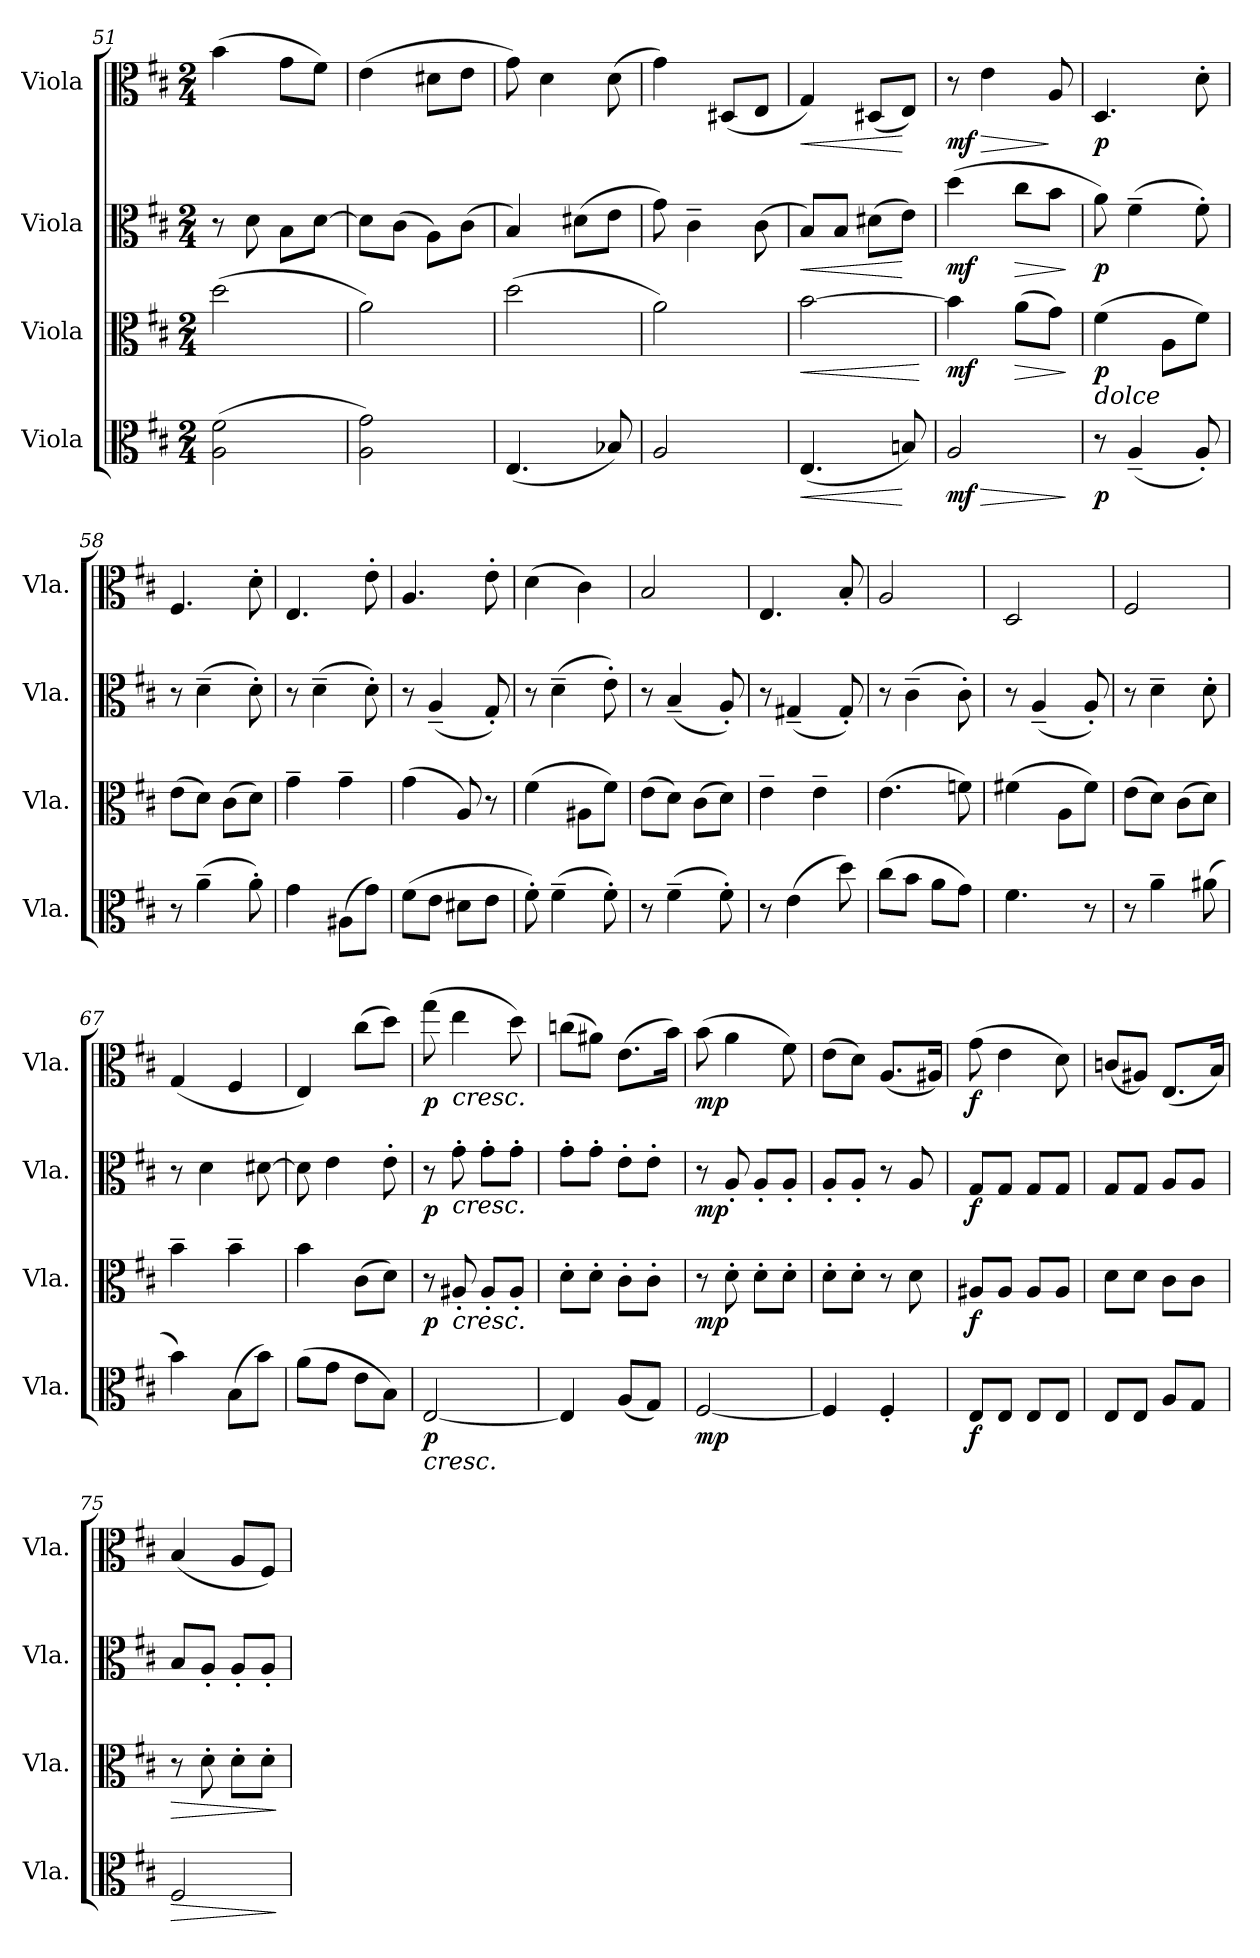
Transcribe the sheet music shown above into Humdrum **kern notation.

**kern	**dynam	**kern	**dynam	**kern	**dynam	**kern	**dynam
*part4	*part4	*part3	*part3	*part2	*part2	*part1	*part1
*staff4	*staff4	*staff3	*staff3	*staff2	*staff2	*staff1	*staff1
*I"Viola	*	*I"Viola	*	*I"Viola	*	*I"Viola	*
*I'Vla.	*	*I'Vla.	*	*I'Vla.	*	*I'Vla.	*
*clefC3	*	*clefC3	*	*clefC3	*	*clefC3	*
*k[f#c#]	*	*k[f#c#]	*	*k[f#c#]	*	*k[f#c#]	*
*M2/4	*	*M2/4	*	*M2/4	*	*M2/4	*
=51	=51	=51	=51	=51	=51	=51	=51
(2A\ 2f#\	.	(2dd\	.	8r	.	(4b\	.
.	.	.	.	8d\	.	.	.
.	.	.	.	8B\L	.	8g\L	.
.	.	.	.	[8d\J	.	8f#\J)	.
=52	=52	=52	=52	=52	=52	=52	=52
2A\ 2g\)	.	2a\)	.	8d\L]	.	(4e\	.
.	.	.	.	(8c#\J	.	.	.
.	.	.	.	8A\L)	.	8d#X\L	.
.	.	.	.	(8c#\J	.	8e\J	.
=53	=53	=53	=53	=53	=53	=53	=53
(4.E/	.	(2dd\	.	4B/)	.	8g\)	.
.	.	.	.	.	.	4d\	.
.	.	.	.	(8d#X\L	.	.	.
8B-X/)	.	.	.	8e\J	.	(8d\	.
=54	=54	=54	=54	=54	=54	=54	=54
2A/	.	2a\)	.	8g\)	.	4g\)	.
.	.	.	.	4c#~\	.	.	.
.	.	.	.	.	.	(8D#X/L	.
.	.	.	.	(8c#\	.	8E/J	.
=55	=55	=55	=55	=55	=55	=55	=55
!	!LO:HP:b	!	!LO:HP:b	!	!LO:HP:b	!	!LO:HP:b
(4.E/	<	[2b\	<	8B/L)	<	4G/)	<
.	.	.	.	8B/J	.	.	.
.	.	.	.	(8d#X\L	.	(8D#X/L	.
8Bn/)	[	.	.	8e\J)	[	8E/J)	[
.	.	.	[	.	.	.	.
!!LO:LB:g=z
=56	=56	=56	=56	=56	=56	=56	=56
!	!LO:HP:b	!	!	!	!	!	!
!	!LO:DY:n=1:b	!	!LO:DY:b	!	!LO:DY:b	!	!LO:DY:b
2A/	> mf	4b\]	mf	(4dd\	mf	8r	mf
!	!	!	!	!	!	!	!LO:HP:b
.	.	.	.	.	.	4e\	>
!	!	!	!LO:HP:b	!	!LO:HP:b	!	!
.	.	(8a\L	>	8cc#\L	>	.	.
.	.	8g\J)	.	8b\J	.	8A/	]
.	]	.	]	.	]	.	.
=57	=57	=57	=57	=57	=57	=57	=57
!	!	!LO:TX:b:i:t=dolce	!	!	!	!	!
!	!LO:DY:b	!	!LO:DY:b	!	!LO:DY:b	!	!LO:DY:b
8r	p	(4f#\	p	8a\)	p	4.D/	p
(4A~/	.	.	.	(4f#~\	.	.	.
.	.	8A\L	.	.	.	.	.
8A'/)	.	8f#\J)	.	8f#'\)	.	8d'\	.
=58	=58	=58	=58	=58	=58	=58	=58
8r	.	(8e\L	.	8r	.	4.F#/	.
(4a~\	.	8d\J)	.	(4d~\	.	.	.
.	.	(8c#\L	.	.	.	.	.
8a'\)	.	8d\J)	.	8d'\)	.	8d'\	.
=59	=59	=59	=59	=59	=59	=59	=59
4g\	.	4g~\	.	8r	.	4.E/	.
.	.	.	.	(4d~\	.	.	.
(8A#X\L	.	4g~\	.	.	.	.	.
8g\J)	.	.	.	8d'\)	.	8e'\	.
=60	=60	=60	=60	=60	=60	=60	=60
(8f#\L	.	(4g\	.	8r	.	4.A/	.
8e\J	.	.	.	(4A~/	.	.	.
8d#X\L	.	8A/)	.	.	.	.	.
8e\J	.	8r	.	8G'/)	.	8e'\	.
=61	=61	=61	=61	=61	=61	=61	=61
8f#'\)	.	(4f#\	.	8r	.	(4d\	.
(4f#~\	.	.	.	(4d~\	.	.	.
.	.	8A#X\L	.	.	.	4c#\)	.
8f#'\)	.	8f#\J)	.	8e'\)	.	.	.
=62	=62	=62	=62	=62	=62	=62	=62
8r	.	(8e\L	.	8r	.	2B/	.
(4f#~\	.	8d\J)	.	(4B~/	.	.	.
.	.	(8c#\L	.	.	.	.	.
8f#'\)	.	8d\J)	.	8A'/)	.	.	.
=63	=63	=63	=63	=63	=63	=63	=63
8r	.	4e~\	.	8r	.	4.E/	.
(4e\	.	.	.	(4G#X~/	.	.	.
.	.	4e~\	.	.	.	.	.
8dd\)	.	.	.	8G#'/)	.	8B'/	.
=64	=64	=64	=64	=64	=64	=64	=64
(8cc#\L	.	(4.e\	.	8r	.	2A/	.
8b\J	.	.	.	(4c#~\	.	.	.
8a\L	.	.	.	.	.	.	.
8g\J)	.	8fn\)	.	8c#'\)	.	.	.
!!LO:LB:g=z
=65	=65	=65	=65	=65	=65	=65	=65
4.f#\	.	(4f#X\	.	8r	.	2D/	.
.	.	.	.	(4A~/	.	.	.
.	.	8A\L	.	.	.	.	.
8r	.	8f#\J)	.	8A'/)	.	.	.
=66	=66	=66	=66	=66	=66	=66	=66
8r	.	(8e\L	.	8r	.	2F#/	.
4a~\	.	8d\J)	.	4d~\	.	.	.
.	.	(8c#\L	.	.	.	.	.
(8a#X\	.	8d\J)	.	8d'\	.	.	.
=67	=67	=67	=67	=67	=67	=67	=67
4b\)	.	4b~\	.	8r	.	(4G/	.
.	.	.	.	4d\	.	.	.
(8B\L	.	4b~\	.	.	.	4F#/	.
8b\J)	.	.	.	[8d#X\	.	.	.
=68	=68	=68	=68	=68	=68	=68	=68
(8a\L	.	4b\	.	8d#\]	.	4E/)	.
8g\J	.	.	.	4e\	.	.	.
8e\L	.	(8c#\L	.	.	.	(8cc#\L	.
8B\J)	.	8d\J)	.	8e'\	.	8dd\J)	.
=69	=69	=69	=69	=69	=69	=69	=69
!LO:TX:b:i:t=cresc.	!	!	!	!	!	!	!
!	!LO:DY:b	!	!LO:DY:b	!	!LO:DY:b	!	!LO:DY:b
[2E/	p	8r	p	8r	p	(8gg\	p
!	!	!	!	!	!	!LO:TX:b:i:t=cresc.	!
!	!	!	!	!LO:TX:b:i:t=cresc.	!	!	!
!	!	!LO:TX:b:i:t=cresc.	!	!	!	!	!
.	.	8A#X'/	.	8g'\	.	4ee\	.
.	.	8A#'/L	.	8g'\L	.	.	.
.	.	8A#'/J	.	8g'\J	.	8dd\)	.
=70	=70	=70	=70	=70	=70	=70	=70
4E/]	.	8d'\L	.	8g'\L	.	(8ccn\L	.
.	.	8d'\J	.	8g'\J	.	8a#X\J)	.
(8A/L	.	8c#'\L	.	8e'\L	.	(8.e\L	.
8G/J)	.	8c#'\J	.	8e'\J	.	.	.
.	.	.	.	.	.	16b\Jk)	.
=71	=71	=71	=71	=71	=71	=71	=71
!	!LO:DY:b	!	!LO:DY:b	!	!LO:DY:b	!	!LO:DY:b
[2F#/	mp	8r	mp	8r	mp	(8b\	mp
.	.	8d'\	.	8A'/	.	4a\	.
.	.	8d'\L	.	8A'/L	.	.	.
.	.	8d'\J	.	8A'/J	.	8f#\)	.
=72	=72	=72	=72	=72	=72	=72	=72
4F#/]	.	8d'\L	.	8A'/L	.	(8e\L	.
.	.	8d'\J	.	8A'/J	.	8d\J)	.
4F#'/	.	8r	.	8r	.	(8.A/L	.
.	.	8d\	.	8A/	.	.	.
.	.	.	.	.	.	16A#X/Jk)	.
=73	=73	=73	=73	=73	=73	=73	=73
!	!LO:DY:b	!	!LO:DY:b	!	!LO:DY:b	!	!LO:DY:b
8E/L	f	8A#X/L	f	8G/L	f	(8g\	f
8E/J	.	8A#/J	.	8G/J	.	4e\	.
8E/L	.	8A#/L	.	8G/L	.	.	.
8E/J	.	8A#/J	.	8G/J	.	8d\)	.
!!LO:PB:g=z
=74	=74	=74	=74	=74	=74	=74	=74
8E/L	.	8d\L	.	8G/L	.	(8cn/L	.
8E/J	.	8d\J	.	8G/J	.	8A#X/J)	.
8A/L	.	8c#\L	.	8A/L	.	(8.E/L	.
8G/J	.	8c#\J	.	8A/J	.	.	.
.	.	.	.	.	.	16B/Jk)	.
=75	=75	=75	=75	=75	=75	=75	=75
!	!LO:HP:b	!	!LO:HP:b	!	!	!	!
2F#/	>	8r	>	8B/L	.	(4B/	.
.	.	8d'\	.	8A'/J	.	.	.
.	.	8d'\L	.	8A'/L	.	8A/L	.
.	.	8d'\J	.	8A'/J	.	8F#/J)	.
.	]	.	]	.	.	.	.
=	=	=	=	=	=	=	=
*-	*-	*-	*-	*-	*-	*-	*-
